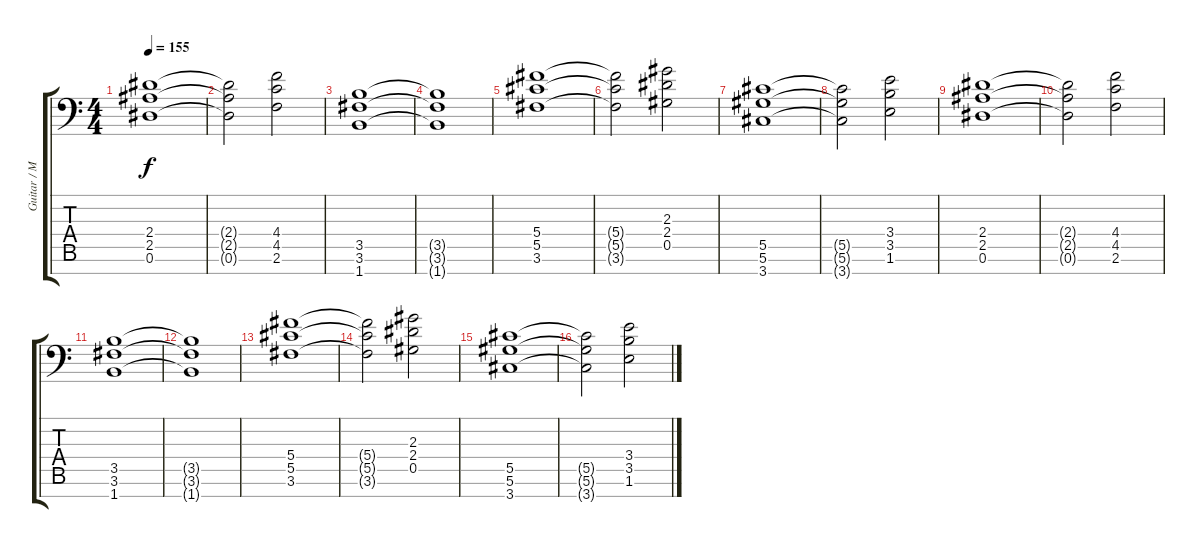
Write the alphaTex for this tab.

\track ("Guitar / Munky" "Guitar / M") {instrument electricguitarmuted}
\staff {score tabs}
\tuning (Eb4 Bb3 Gb3 Db3 Ab2 Eb2 Bb1) {hide}
\ts (4 4)
\tempo 155
\clef f4
\ks c
(2.4 2.5 0.6).1{dy f} |
(2.4{t} 2.5{t} 0.6{t}).2 (4.4 4.5 2.6).2 |
(3.5 3.6 1.7).1 |
(3.5{t} 3.6{t} 1.7{t}).1 |
(5.4 5.5 3.6).1 |
(5.4{t} 5.5{t} 3.6{t}).2 (2.3 2.4 0.5).2 |
(5.5 5.6 3.7).1 |
(5.5{t} 5.6{t} 3.7{t}).2 (3.4 3.5 1.6).2 |
(2.4 2.5 0.6).1 |
(2.4{t} 2.5{t} 0.6{t}).2 (4.4 4.5 2.6).2 |
(3.5 3.6 1.7).1 |
(3.5{t} 3.6{t} 1.7{t}).1 |
(5.4 5.5 3.6).1 |
(5.4{t} 5.5{t} 3.6{t}).2 (2.3 2.4 0.5).2 |
(5.5 5.6 3.7).1 |
(5.5{t} 5.6{t} 3.7{t}).2 (3.4 3.5 1.6).2
